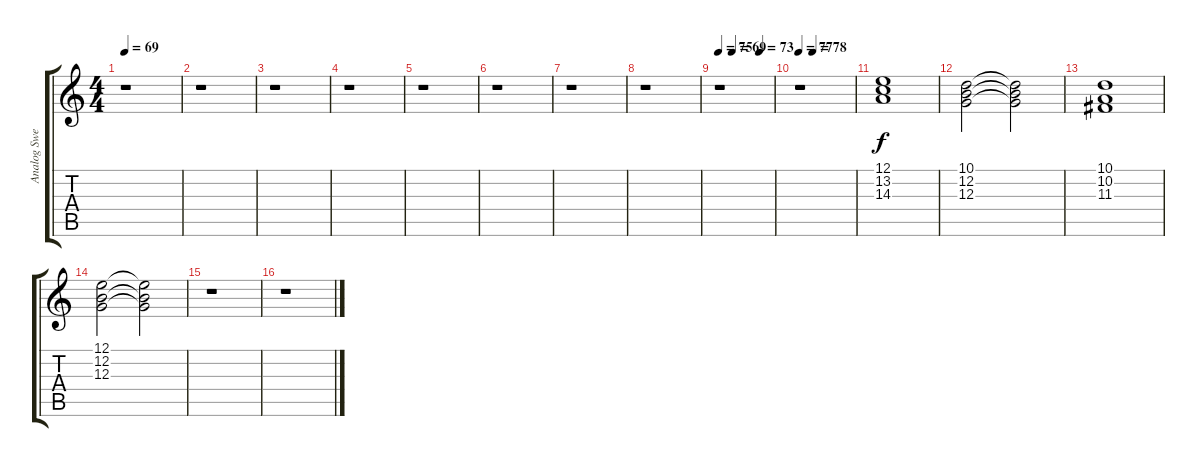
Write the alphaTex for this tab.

\track ("Analog Sweep" "Analog Swe") {instrument pad8sweep}
\staff {score tabs}
\tuning (E4 B3 G3 D3 A2 E2) {hide}
\ts (4 4)
\tempo 69
\clef g2
\ks c
r.1{dy f} |
r.1 |
r.1 |
r.1 |
r.1 |
r.1 |
r.1 |
r.1 |
\tempo (69 0.25)
\tempo (73 0.75)
\tempo 76
\tempo 75
r.1 |
\tempo 77
\tempo (78 0.25)
r.1 |
(12.1 13.2 14.3).1 |
(10.1 12.2 12.3).2 (10.1{t} 12.2{t} 12.3{t}).2 |
(10.1 10.2 11.3).1 |
(12.1 12.2 12.3).2 (12.1{t} 12.2{t} 12.3{t}).2 |
r.1 |
r.1
